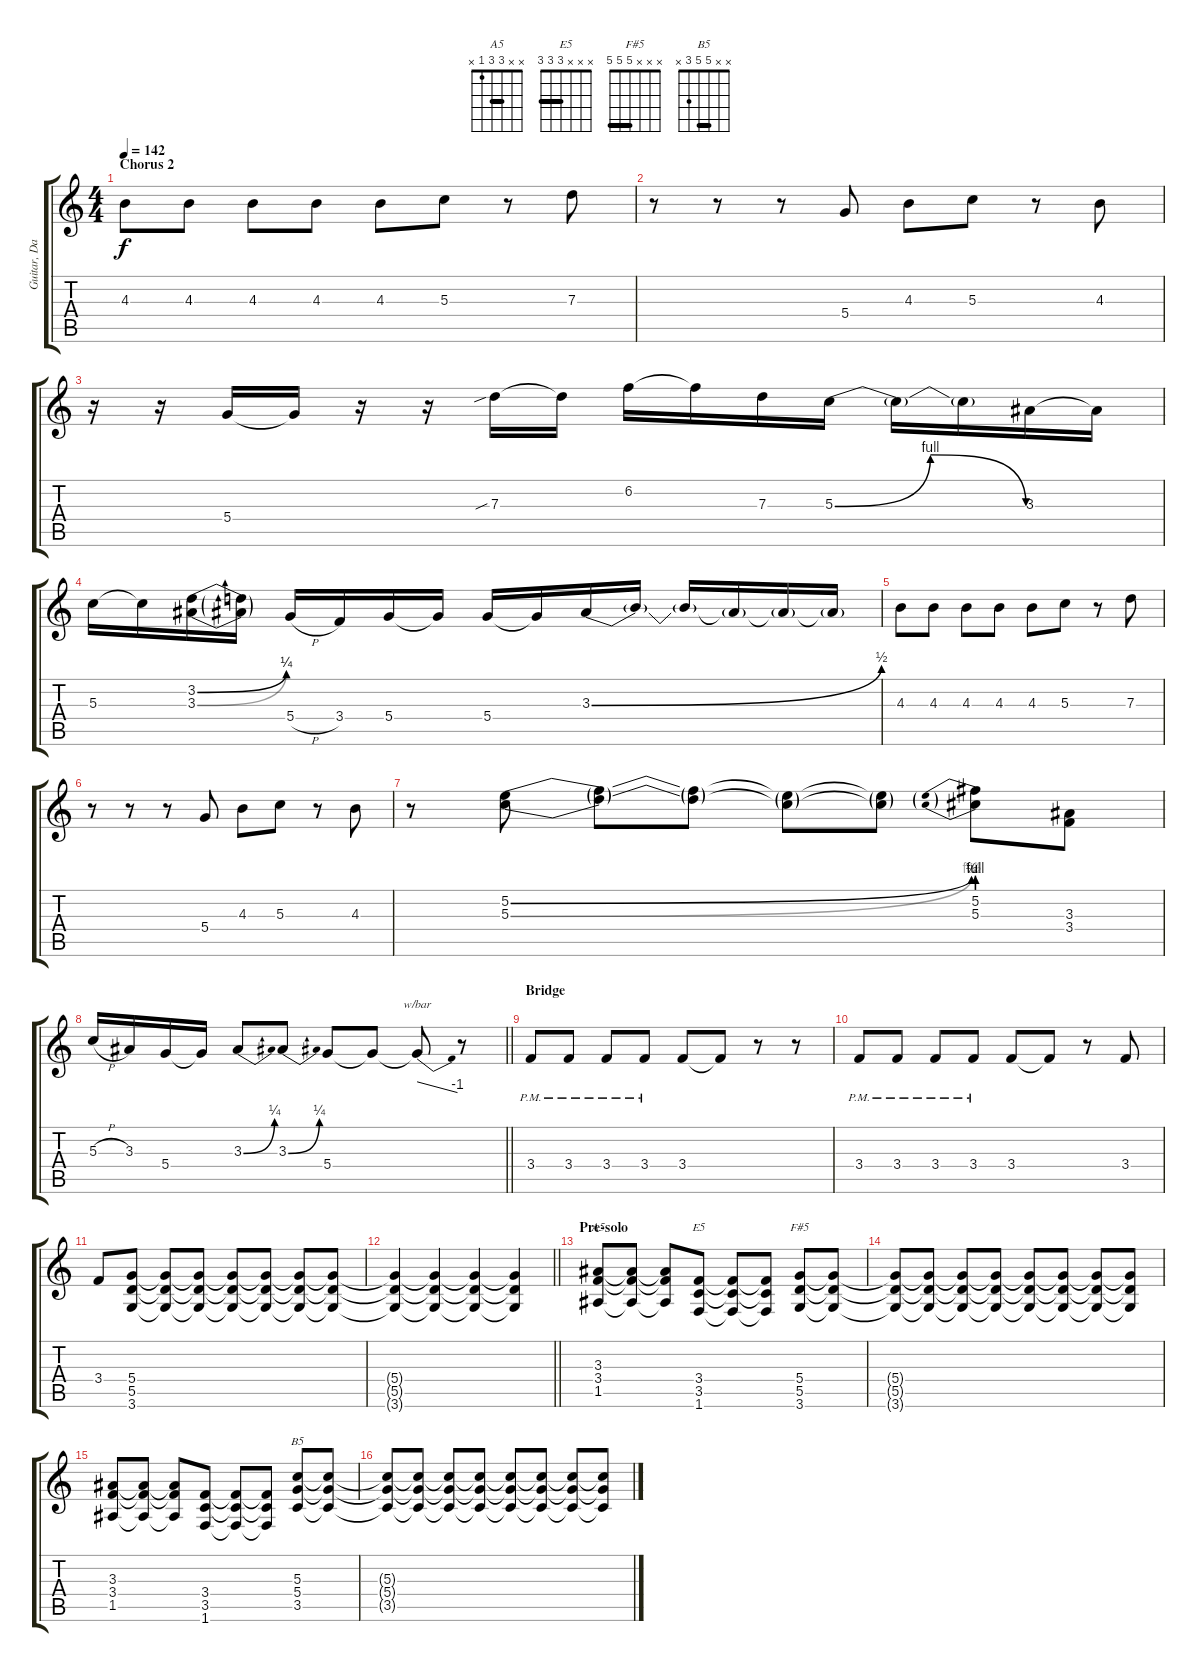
\track ("Guitar, Dan" "Guitar, Da") {instrument overdrivenguitar}
\staff {score tabs}
\tuning (E4 B3 G3 D3 A2 E2) {hide}
\chord ("A5" x x 3 3 1 x) {barre 3}
\chord ("E5" x x x 3 3 3) {barre 3}
\chord ("F#5" x x x 5 5 5) {barre 5}
\chord ("B5" x x 5 5 3 x) {barre 5}
\ts (4 4)
\section ("" "Chorus 2")
\tempo 142
\clef g2
\ks c
4.3.8{dy f} 4.3.8 4.3.8 4.3.8 4.3.8 5.3.8 r.8 7.3.8 |
r.8 r.8 r.8 5.4.8 4.3.8 5.3.8 r.8 4.3.8 |
r.16 r.16 5.4.16 5.4{t}.16 r.16 r.16 7.3{sib}.16 7.3{t}.16 6.2.16 6.2{t}.16 7.3.16 5.3{be (bendrelease 0 0 15 4 15 4 60 0)}.16 5.3{t}.16 5.3{t}.16 3.3.16 3.3{t}.16 |
5.3.16 5.3{t}.16 (3.2{be (bend 0 0 60 1)} 3.3{be (bend 0 0 60 1)}).16 (3.2{t} 3.3{t}).16 5.4{h}.16 3.4.16 5.4.16 5.4{t}.16 5.4.16 5.4{t}.16 3.3{be (bend 0 0 60 2)}.16 3.3{t}.16 3.3{t}.16 3.3{t}.16 3.3{t}.16 3.3{t}.16 |
4.3.8 4.3.8 4.3.8 4.3.8 4.3.8 5.3.8 r.8 7.3.8 |
r.8 r.8 r.8 5.4.8 4.3.8 5.3.8 r.8 4.3.8 |
r.8 (5.2{be (bend 0 0 60 2)} 5.3{be (bend 0 0 60 4)}).8 (5.2{t} 5.3{t}).8 (5.2{t} 5.3{t}).8 (5.2{t} 5.3{t}).8 (5.2{t} 5.3{t}).8 (5.2{be (prebend 0 4 60 4)} 5.3{be (prebend 0 2 60 2)}).8 (3.3 3.4).8 |
\barLineRight lightlight
5.3{h}.16 3.3.16 5.4.16 5.4{t}.16 3.3{be (bend 0 0 60 1)}.8 3.3{be (bend 0 0 60 1)}.8 5.4.8 5.4{t}.8 5.4{t}.8{tbe (dive default 0 0 60 -4)} r.8 |
\section ("" "Bridge")
3.4{pm}.8 3.4{pm}.8 3.4{pm}.8 3.4{pm}.8 3.4.8 3.4{t}.8 r.8 r.8 |
3.4{pm}.8 3.4{pm}.8 3.4{pm}.8 3.4{pm}.8 3.4.8 3.4{t}.8 r.8 3.4.8 |
3.4.8 (5.4 5.5 3.6).8 (5.4{t} 5.5{t} 3.6{t}).8 (5.4{t} 5.5{t} 3.6{t}).8 (5.4{t} 5.5{t} 3.6{t}).8 (5.4{t} 5.5{t} 3.6{t}).8 (5.4{t} 5.5{t} 3.6{t}).8 (5.4{t} 5.5{t} 3.6{t}).8 |
\barLineRight lightlight
(5.4{t} 5.5{t} 3.6{t}).4 (5.4{t} 5.5{t} 3.6{t}).4 (5.4{t} 5.5{t} 3.6{t}).4 (5.4{t} 5.5{t} 3.6{t}).4 |
\section ("" "Pre-solo")
(3.3 3.4 1.5).8{ch "A5"} (3.3{t} 3.4{t} 1.5{t}).8 (3.3{t} 3.4{t} 1.5{t}).8 (3.4 3.5 1.6).8{ch "E5"} (3.4{t} 3.5{t} 1.6{t}).8 (3.4{t} 3.5{t} 1.6{t}).8 (5.4 5.5 3.6).8{ch "F#5"} (5.4{t} 5.5{t} 3.6{t}).8 |
(5.4{t} 5.5{t} 3.6{t}).8 (5.4{t} 5.5{t} 3.6{t}).8 (5.4{t} 5.5{t} 3.6{t}).8 (5.4{t} 5.5{t} 3.6{t}).8 (5.4{t} 5.5{t} 3.6{t}).8 (5.4{t} 5.5{t} 3.6{t}).8 (5.4{t} 5.5{t} 3.6{t}).8 (5.4{t} 5.5{t} 3.6{t}).8 |
(3.3 3.4 1.5).8 (3.3{t} 3.4{t} 1.5{t}).8 (3.3{t} 3.4{t} 1.5{t}).8 (3.4 3.5 1.6).8 (3.4{t} 3.5{t} 1.6{t}).8 (3.4{t} 3.5{t} 1.6{t}).8 (5.3 5.4 3.5).8{ch "B5"} (5.3{t} 5.4{t} 3.5{t}).8 |
(5.3{t} 5.4{t} 3.5{t}).8 (5.3{t} 5.4{t} 3.5{t}).8 (5.3{t} 5.4{t} 3.5{t}).8 (5.3{t} 5.4{t} 3.5{t}).8 (5.3{t} 5.4{t} 3.5{t}).8 (5.3{t} 5.4{t} 3.5{t}).8 (5.3{t} 5.4{t} 3.5{t}).8 (5.3{t} 5.4{t} 3.5{t}).8
